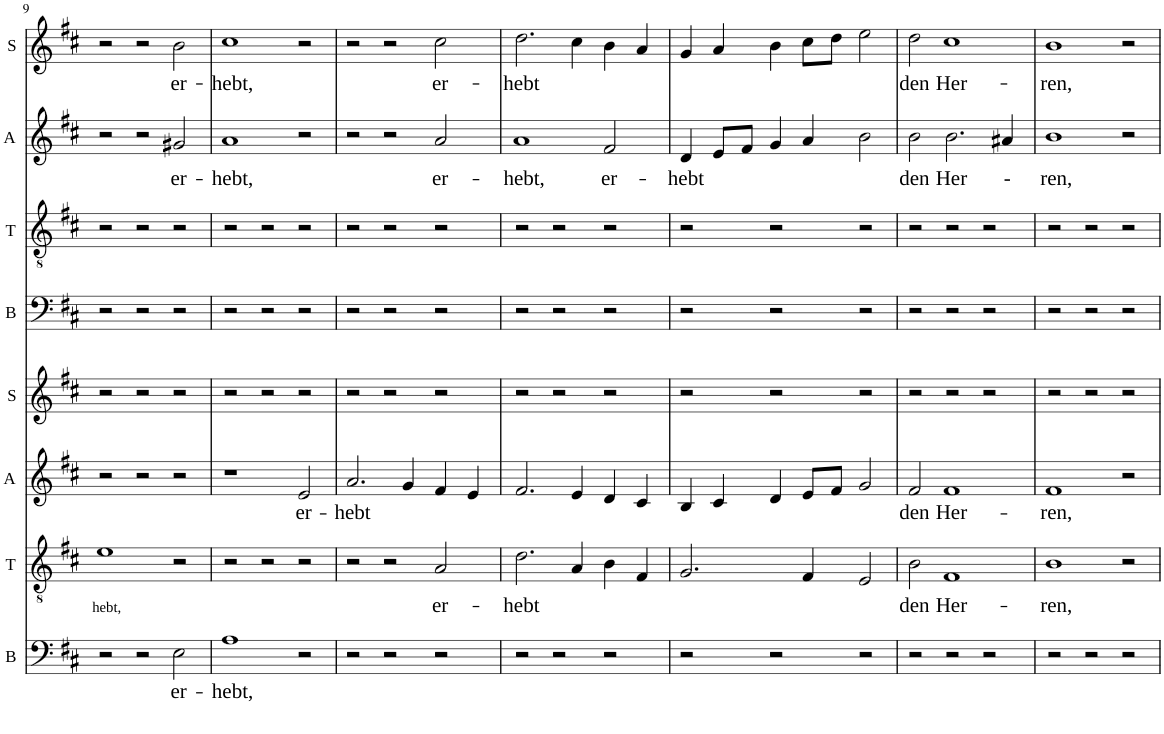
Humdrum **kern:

**kern	**text	**kern	**text	**kern	**text	**kern	**kern	**kern	**kern	**text	**kern	**text
*part8	*part8	*part7	*part7	*part6	*part6	*part5	*part4	*part3	*part2	*part2	*part1	*part1
*staff8	*staff8	*staff7	*staff7	*staff6	*staff6	*staff5	*staff4	*staff3	*staff2	*staff2	*staff1	*staff1
*I"B	*	*I"T	*	*I"A	*	*I"S	*I"B	*I"T	*I"A	*	*I"S	*
*I'B	*	*I'T	*	*I'A	*	*I'S	*I'B	*I'T	*I'A	*	*I'S	*
!!LO:PB:g=z
*clefF4	*	*clefGv2	*	*clefG2	*	*clefG2	*clefF4	*clefGv2	*clefG2	*	*clefG2	*
*k[f#c#]	*	*k[f#c#]	*	*k[f#c#]	*	*k[f#c#]	*k[f#c#]	*k[f#c#]	*k[f#c#]	*	*k[f#c#]	*
*M3/2	*	*M3/2	*	*M3/2	*	*M3/2	*M3/2	*M3/2	*M3/2	*	*M3/2	*
=9	=9	=9	=9	=9	=9	=9	=9	=9	=9	=9	=9	=9
!	!	!	!LO:LY:b	!	!	!	!	!	!	!	!	!
2r	.	1e	hebt,	2r	.	2r	2r	2r	2r	.	2r	.
2r	.	.	.	2r	.	2r	2r	2r	2r	.	2r	.
!	!LO:LY:b	!	!	!	!	!	!	!	!	!LO:LY:b	!	!LO:LY:b
2E\	er-	2r	.	2r	.	2r	2r	2r	2g#X/	er-	2b\	er-
=10	=10	=10	=10	=10	=10	=10	=10	=10	=10	=10	=10	=10
!	!LO:LY:b	!	!	!	!	!	!	!	!	!LO:LY:b	!	!LO:LY:b
1A	hebt,	2r	.	1r	.	2r	2r	2r	1a	hebt,	1cc#	hebt,
.	.	2r	.	.	.	2r	2r	2r	.	.	.	.
!	!	!	!	!	!LO:LY:b	!	!	!	!	!	!	!
2r	.	2r	.	2e/	er-	2r	2r	2r	2r	.	2r	.
=11	=11	=11	=11	=11	=11	=11	=11	=11	=11	=11	=11	=11
!	!	!	!	!	!LO:LY:b	!	!	!	!	!	!	!
2r	.	2r	.	2.a/	hebt	2r	2r	2r	2r	.	2r	.
2r	.	2r	.	.	.	2r	2r	2r	2r	.	2r	.
.	.	.	.	4g/	.	.	.	.	.	.	.	.
!	!	!	!LO:LY:b	!	!	!	!	!	!	!LO:LY:b	!	!LO:LY:b
2r	.	2A/	er-	4f#/	.	2r	2r	2r	2a/	er-	2cc#\	er-
.	.	.	.	4e/	.	.	.	.	.	.	.	.
=12	=12	=12	=12	=12	=12	=12	=12	=12	=12	=12	=12	=12
!	!	!	!LO:LY:b	!	!	!	!	!	!	!LO:LY:b	!	!LO:LY:b
2r	.	2.d\	hebt	2.f#/	.	2r	2r	2r	1a	hebt,	2.dd\	hebt
2r	.	.	.	.	.	2r	2r	2r	.	.	.	.
.	.	4A/	.	4e/	.	.	.	.	.	.	4cc#\	.
!	!	!	!	!	!	!	!	!	!	!LO:LY:b	!	!
2r	.	4B\	.	4d/	.	2r	2r	2r	2f#/	er-	4b\	.
.	.	4F#/	.	4c#/	.	.	.	.	.	.	4a/	.
=13	=13	=13	=13	=13	=13	=13	=13	=13	=13	=13	=13	=13
!	!	!	!	!	!	!	!	!	!	!LO:LY:b	!	!
2r	.	2.G/	.	4B/	.	2r	2r	2r	4d/	hebt	4g/	.
.	.	.	.	4c#/	.	.	.	.	8e/L	.	4a/	.
.	.	.	.	.	.	.	.	.	8f#/J	.	.	.
2r	.	.	.	4d/	.	2r	2r	2r	4g/	.	4b\	.
.	.	4F#/	.	8e/L	.	.	.	.	4a/	.	8cc#\L	.
.	.	.	.	8f#/J	.	.	.	.	.	.	8dd\J	.
2r	.	2E/	.	2g/	.	2r	2r	2r	2b\	.	2ee\	.
=14	=14	=14	=14	=14	=14	=14	=14	=14	=14	=14	=14	=14
!	!	!	!LO:LY:b	!	!LO:LY:b	!	!	!	!	!LO:LY:b	!	!LO:LY:b
2r	.	2B\	den	2f#/	den	2r	2r	2r	2b\	den	2dd\	den
!	!	!	!LO:LY:b	!	!LO:LY:b	!	!	!	!	!LO:LY:b	!	!LO:LY:b
2r	.	1F#	Her-	1f#	Her-	2r	2r	2r	2.b\	Her	1cc#	Her-
2r	.	.	.	.	.	2r	2r	2r	.	.	.	.
!	!	!	!	!	!	!	!	!	!	!LO:LY:b	!	!
.	.	.	.	.	.	.	.	.	4a#X/	-	.	.
=15	=15	=15	=15	=15	=15	=15	=15	=15	=15	=15	=15	=15
!	!	!	!LO:LY:b	!	!LO:LY:b	!	!	!	!	!LO:LY:b	!	!LO:LY:b
2r	.	1B	ren,	1f#	ren,	2r	2r	2r	1b	ren,	1b	ren,
2r	.	.	.	.	.	2r	2r	2r	.	.	.	.
2r	.	2r	.	2r	.	2r	2r	2r	2r	.	2r	.
=	=	=	=	=	=	=	=	=	=	=	=	=
*-	*-	*-	*-	*-	*-	*-	*-	*-	*-	*-	*-	*-
